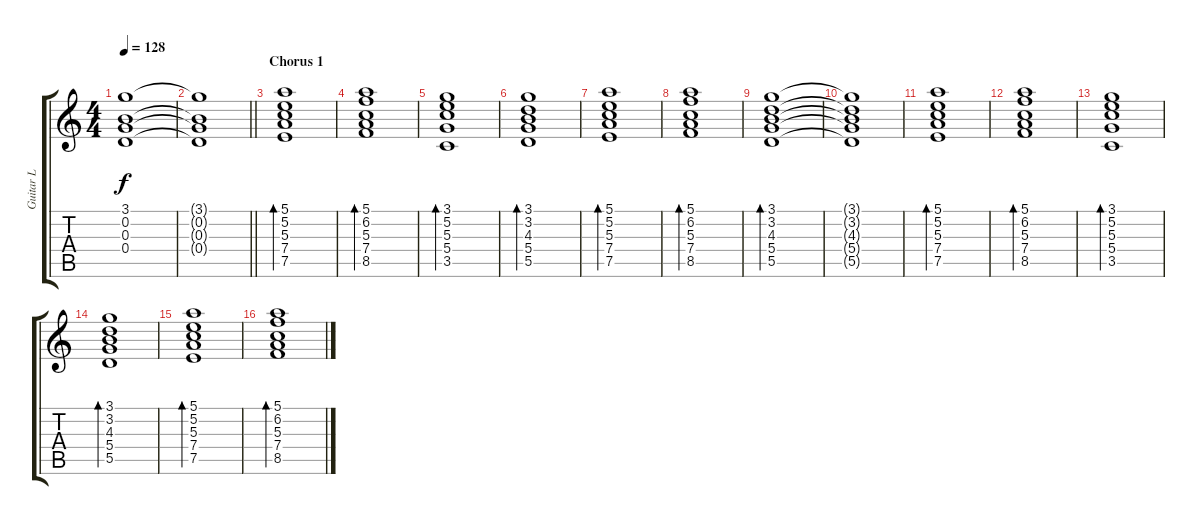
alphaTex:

\track ("Guitar L" "Guitar L") {instrument acousticguitarsteel}
\staff {score tabs}
\tuning (E4 B3 G3 D3 A2 D2) {hide}
\ts (4 4)
\tempo 128
\clef g2
\ks c
(3.1{t} 0.2{t} 0.3{t} 0.4{t}).1{dy f} |
\barLineRight lightlight
(3.1{t} 0.2{t} 0.3{t} 0.4{t}).1 |
\section ("" "Chorus 1")
(5.1 5.2 5.3 7.4 7.5).1{bd 60} |
(5.1 6.2 5.3 7.4 8.5).1{bd 60} |
(3.1 5.2 5.3 5.4 3.5).1{bd 60} |
(3.1 3.2 4.3 5.4 5.5).1{bd 60} |
(5.1 5.2 5.3 7.4 7.5).1{bd 60} |
(5.1 6.2 5.3 7.4 8.5).1{bd 60} |
(3.1 3.2 4.3 5.4 5.5).1{bd 60} |
(3.1{t} 3.2{t} 4.3{t} 5.4{t} 5.5{t}).1 |
(5.1 5.2 5.3 7.4 7.5).1{bd 60} |
(5.1 6.2 5.3 7.4 8.5).1{bd 60} |
(3.1 5.2 5.3 5.4 3.5).1{bd 60} |
(3.1 3.2 4.3 5.4 5.5).1{bd 60} |
(5.1 5.2 5.3 7.4 7.5).1{bd 60} |
(5.1 6.2 5.3 7.4 8.5).1{bd 60}
